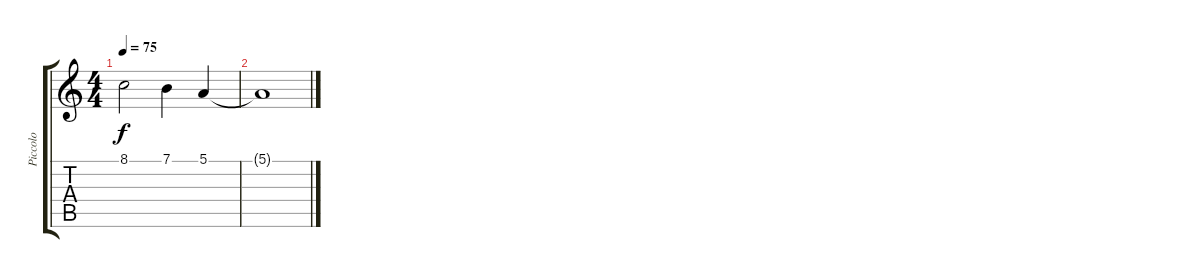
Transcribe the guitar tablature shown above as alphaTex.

\track ("Piccolo" "Piccolo") {instrument piccolo}
\staff {score tabs}
\tuning (E4 B3 G3 D3 A2 E2) {hide}
\ts (4 4)
\tempo 75
\clef g2
\ks c
8.1.2{dy f} 7.1.4 5.1.4 |
5.1{t}.1
